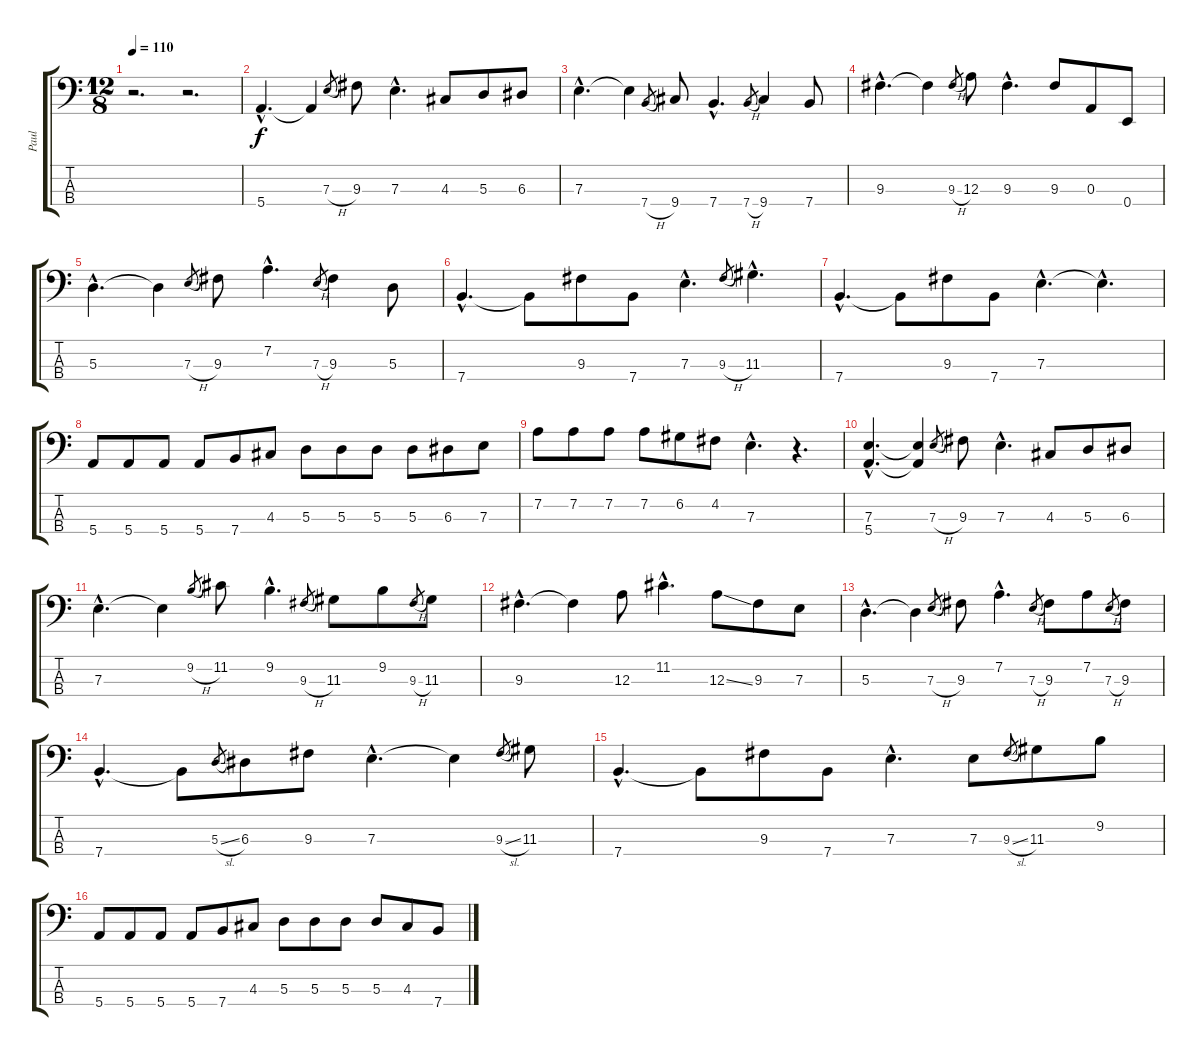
\track ("Paul" "Paul") {instrument electricbasspick}
\staff {score tabs}
\tuning (G2 D2 A1 E1) {hide}
\ts (12 8)
\tempo 110
\clef f4
\ks c
r.2{d dy f instrument electricbasspick} r.2{d} |
5.4{hac}.4{d} 5.4{t}.4 7.3{h}.8{gr} 9.3.8 7.3{hac}.4{d} 4.3.8 5.3.8 6.3.8 |
7.3{hac}.4{d} 7.3{t}.4 7.4{h}.8{gr} 9.4.8 7.4{hac}.4{d} 7.4{h}.8{gr} 9.4.4 7.4.8 |
9.3{hac}.4{d} 9.3{t}.4 9.3{h}.8{gr} 12.3.8 9.3{hac}.4{d} 9.3.8 0.3.8 0.4.8 |
5.3{hac}.4{d} 5.3{t}.4 7.3{h}.8{gr} 9.3.8 7.2{hac}.4{d} 7.3{h}.8{gr} 9.3.4 5.3.8 |
7.4{hac}.4{d} 7.4{t}.8 9.3.8 7.4.8 7.3{hac}.4{d} 9.3{h}.8{gr} 11.3{hac}.4{d} |
7.4{hac}.4{d} 7.4{t}.8 9.3.8 7.4.8 7.3{hac}.4{d} 7.3{hac t}.4{d} |
5.4.8 5.4.8 5.4.8 5.4.8 7.4.8 4.3.8 5.3.8 5.3.8 5.3.8 5.3.8 6.3.8 7.3.8 |
7.2.8 7.2.8 7.2.8 7.2.8 6.2.8 4.2.8 7.3{hac}.4{d} r.4{d} |
(7.3{hac} 5.4{hac}).4{d} (7.3{t} 5.4{t}).4 7.3{h}.8{gr} 9.3.8 7.3{hac}.4{d} 4.3.8 5.3.8 6.3.8 |
7.3{hac}.4{d} 7.3{t}.4 9.2{h}.8{gr} 11.2.8 9.2{hac}.4{d} 9.3{h}.8{gr} 11.3.8 9.2.8 9.3{h}.8{gr} 11.3.8 |
9.3{hac}.4{d} 9.3{t}.4 12.3.8 11.2{hac}.4{d} 12.3{ss}.8 9.3.8 7.3.8 |
5.3{hac}.4{d} 5.3{t}.4 7.3{h}.8{gr} 9.3.8 7.2{hac}.4{d} 7.3{h}.8{gr} 9.3.8 7.2.8 7.3{h}.8{gr} 9.3.8 |
7.4{hac}.4{d} 7.4{t}.8 5.3{sl}.8{gr} 6.3.8 9.3.8 7.3{hac}.4{d} 7.3{t}.4 9.3{sl}.8{gr} 11.3.8 |
7.4{hac}.4{d} 7.4{t}.8 9.3.8 7.4.8 7.3{hac}.4{d} 7.3.8 9.3{sl}.8{gr} 11.3.8 9.2.8 |
5.4.8 5.4.8 5.4.8 5.4.8 7.4.8 4.3.8 5.3.8 5.3.8 5.3.8 5.3.8 4.3.8 7.4.8
